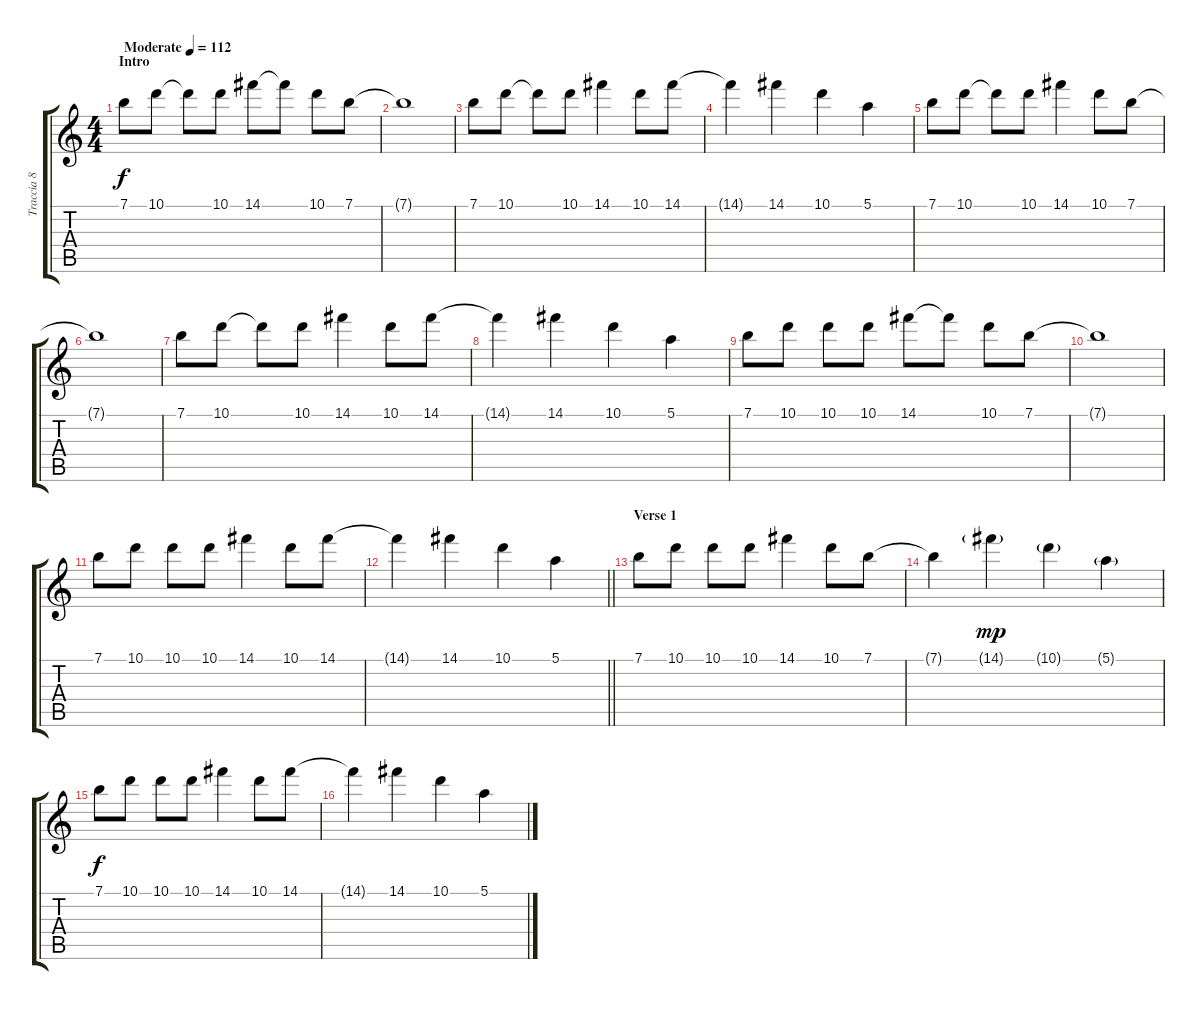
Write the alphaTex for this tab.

\track ("Traccia 8" "Traccia 8") {instrument electricguitarclean}
\staff {score tabs}
\tuning (E4 B3 G3 D3 A2 E2) {hide}
\ts (4 4)
\section ("" "Intro")
\tempo (112 "Moderate")
\clef g2
\ks c
7.1.8{dy f instrument electricguitarclean} 10.1.8 10.1{t}.8 10.1.8 14.1.8 14.1{t}.8 10.1.8 7.1.8 |
7.1{t}.1 |
7.1.8 10.1.8 10.1{t}.8 10.1.8 14.1.4 10.1.8 14.1.8 |
14.1{t}.4 14.1.4 10.1.4 5.1.4 |
7.1.8 10.1.8 10.1{t}.8 10.1.8 14.1.4 10.1.8 7.1.8 |
7.1{t}.1 |
7.1.8 10.1.8 10.1{t}.8 10.1.8 14.1.4 10.1.8 14.1.8 |
14.1{t}.4 14.1.4 10.1.4 5.1.4 |
7.1.8 10.1.8 10.1.8 10.1.8 14.1.8 14.1{t}.8 10.1.8 7.1.8 |
7.1{t}.1 |
7.1.8 10.1.8 10.1.8 10.1.8 14.1.4 10.1.8 14.1.8 |
\barLineRight lightlight
14.1{t}.4 14.1.4 10.1.4 5.1.4 |
\section ("" "Verse 1")
7.1.8 10.1.8 10.1.8 10.1.8 14.1.4 10.1.8 7.1.8 |
7.1{t}.4 14.1{g}.4{dy mp} 10.1{g}.4 5.1{g}.4 |
7.1.8{dy f} 10.1.8 10.1.8 10.1.8 14.1.4 10.1.8 14.1.8 |
14.1{t}.4 14.1.4 10.1.4 5.1.4
